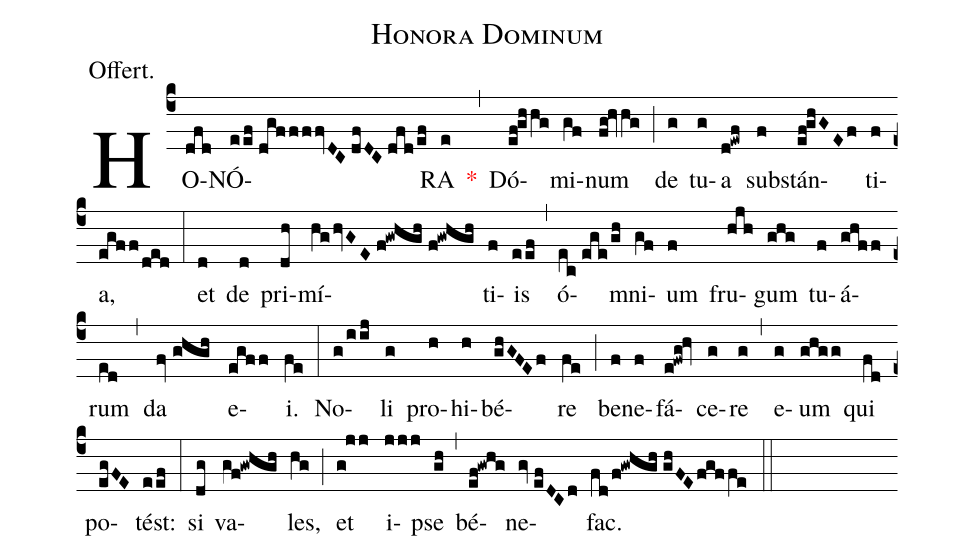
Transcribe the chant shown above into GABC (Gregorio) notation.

name:Honora Dominum;
annotation:Offert.;
mode:IV.;
office-part:Offertory;
%%
(c4) HO(dfd)NÓ(eef//dgffffvDC//dfDC//dfd/ef)RA(e) <v>\red{*}</v>(,) Dó(ef!ghhg)mi(gf)num(fg!hvhg) (;) de(g) tu(g)a(d!ewf) sub(f)stán(ef!ghGEf)ti(f)a,(egff/ded) (:) et(d) de(d) pri(dh)mí(hghvGE//f!gwhgh//f!gwhgh)ti(f)is(eef) (,) ó(ec//ege/gh)mni(gf)um(f) fru(hjh)gum(ghg) tu(f)á(ghff)rum(ed) (,) da(fv//ghgh) e(egff)i.(fe) (:) No(g/iij)li(g) pro(h)hi(h)bé(ghGFEf)re(fe) (;) be(f)ne(f)fá(e!fwg!hv)ce(g)re(g) (,) e(g)um(ghgg) qui(fd) po(egFE)tést:(eef) (:) si(dg) va(gf!gwhgh)les,(hg) (;) et(g!jj) i(jjj)pse(gh) (,) bé(ef!gwhg)ne(gv//efDCd)fac.(fd/f!gwhgh//ghFEfgffe) (::)
